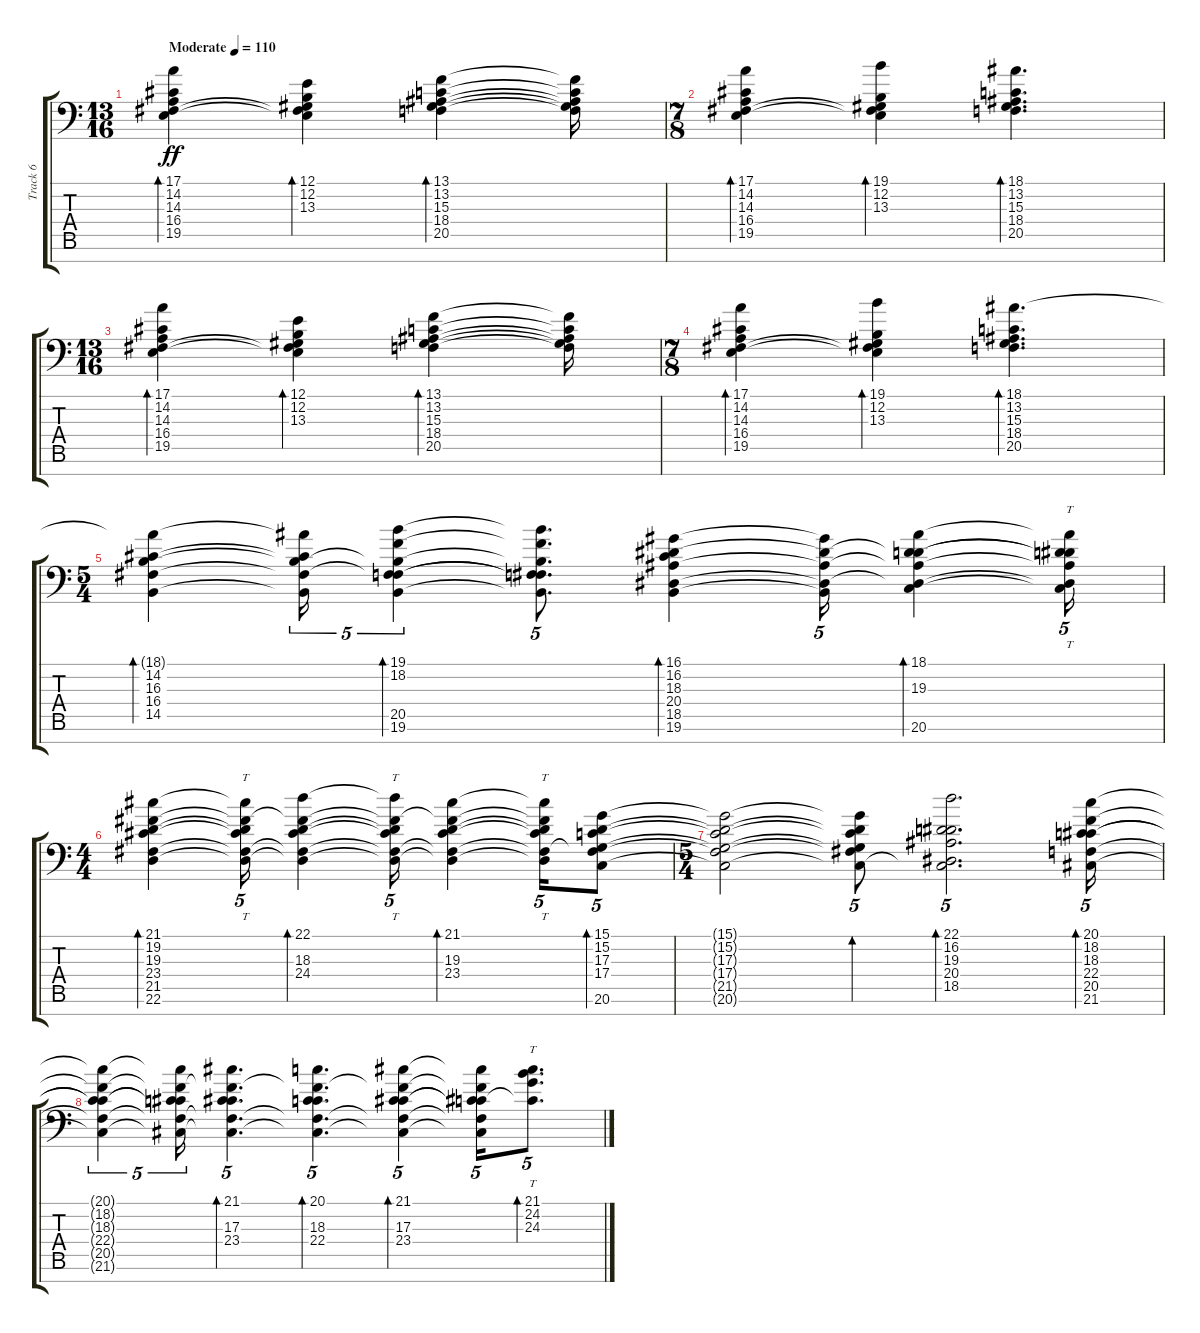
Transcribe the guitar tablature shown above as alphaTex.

\track ("Track 6" "Track 6") {instrument acousticgrandpiano}
\staff {score tabs}
\tuning (E3 B2 G2 D2 A1 E1 A0) {hide}
\ts (13 16)
\tempo (110 "Moderate")
\clef f4
\ks c
(17.1 14.2 14.3 16.4 19.5).4{bd 60 dy ff instrument acousticgrandpiano} (12.1 12.2 13.3 16.4{t} 19.5{t}).4{bd 60} (13.1 13.2 15.3 18.4 20.5).4{bd 60} (13.1{t} 13.2{t} 15.3{t} 18.4{t} 20.5{t}).16 |
\ts (7 8)
(17.1 14.2 14.3 16.4 19.5).4{bd 60} (19.1 12.2 13.3 16.4{t} 19.5{t}).4{bd 60} (18.1 13.2 15.3 18.4 20.5).4{d bd 60} |
\ts (13 16)
(17.1 14.2 14.3 16.4 19.5).4{bd 60} (12.1 12.2 13.3 16.4{t} 19.5{t}).4{bd 60} (13.1 13.2 15.3 18.4 20.5).4{bd 60} (13.1{t} 13.2{t} 15.3{t} 18.4{t} 20.5{t}).16 |
\ts (7 8)
(17.1 14.2 14.3 16.4 19.5).4{bd 60} (19.1 12.2 13.3 16.4{t} 19.5{t}).4{bd 60} (18.1 13.2 15.3 18.4 20.5).4{d bd 60} |
\ts (5 4)
(18.1{t} 14.2 16.3 16.4 14.5).4{bd 60} (18.1{t} 14.2{t} 16.3{t} 16.4{t} 14.5{t}).16{tu (5 4)} (19.1 18.2 16.3{t} 16.4{t} 20.5 19.6).4{tu (5 4) bd 60} (19.1{t} 18.2{t} 16.3{t} 16.4{t} 20.5{t} 19.6{t}).8{d tu (5 4)} (16.1 16.2 18.3 20.4 18.5 19.6).4{bd 60} (16.1{t} 16.2{t} 20.4{t} 18.5{t} 19.6{t}).16{tu (5 4)} (18.1 16.2{t} 19.3 20.4{t} 18.5{t} 20.6).4{bd 60} (18.1{t} 16.2{t} 19.3{t} 20.4{t} 18.5{t} 20.6{t}).16{tt tu (5 4)} |
\ts (4 4)
(21.1 19.2 19.3 23.4 21.5 22.6).4{bd 60} (21.1{t} 19.2{t} 19.3{t} 23.4{t} 21.5{t} 22.6{t}).16{tt tu (5 4)} (22.1 19.2{t} 18.3 24.4 21.5{t} 22.6{t}).4{bd 60} (22.1{t} 19.2{t} 18.3{t} 24.4{t} 21.5{t} 22.6{t}).16{tt tu (5 4)} (21.1 19.2{t} 19.3 23.4 21.5{t} 22.6{t}).4{bd 60} (21.1{t} 19.2{t} 19.3{t} 23.4{t} 21.5{t} 22.6{t}).16{tt tu (5 4)} (15.1 15.2 17.3 17.4 21.5{t} 20.6).8{tu (5 4) bd 60} |
\ts (5 4)
(15.1{t} 15.2{t} 17.3{t} 17.4{t} 21.5{t} 20.6{t}).2 (15.1{t} 15.2{t} 17.3{t} 17.4{t} 21.5{t} 20.6{t}).8{tu (5 4) bd 60} (22.1 16.2 19.3 20.4 18.5 20.6{t}).2{d tu (5 4) bd 60} (20.1 18.2 18.3 22.4 20.5 21.6).16{tu (5 4) bd 60} |
(20.1{t} 18.2{t} 18.3{t} 22.4{t} 20.5{t} 21.6{t}).4{tu (5 4)} (20.1{t} 18.2{t} 18.3{t} 22.4{t} 20.5{t} 21.6{t}).16{tu (5 4)} (21.1 18.2{t} 17.3 23.4 20.5{t} 21.6{t}).4{d tu (5 4) bd 60} (20.1 18.2{t} 18.3 22.4 20.5{t} 21.6{t}).4{d tu (5 4) bd 60} (21.1 18.2{t} 17.3 23.4 20.5{t} 21.6{t}).4{tu (5 4) bd 60} (21.1{t} 18.2{t} 17.3{t} 23.4{t} 20.5{t} 21.6{t}).16{tu (5 4)} (21.1 24.2 24.3 23.4{t}).8{tt d tu (5 4) bd 60}
